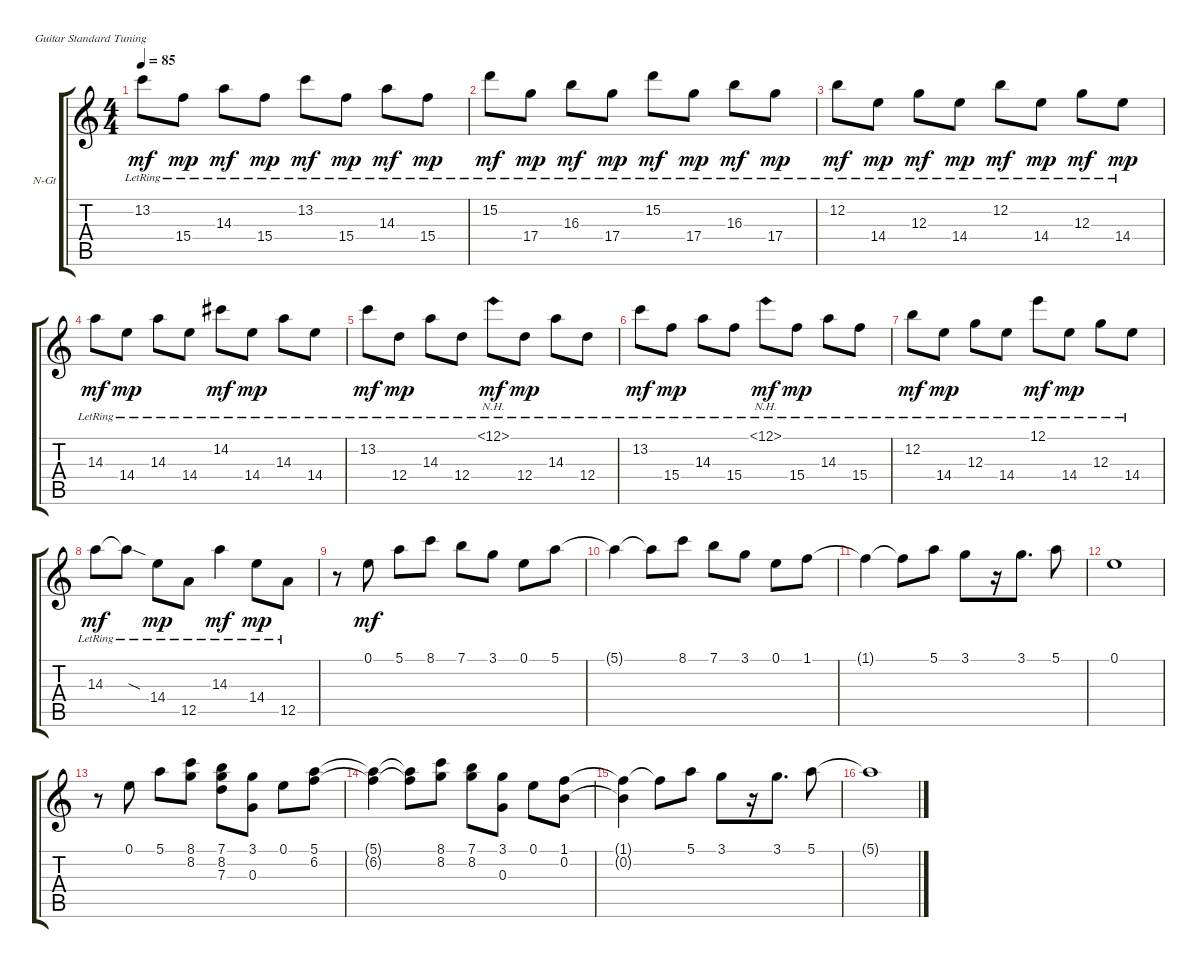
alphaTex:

\defaultSystemsLayout 4
\bracketExtendMode groupsimilarinstruments
\firstSystemTrackNameOrientation horizontal
\otherSystemsTrackNameOrientation horizontal
\track ("Nylon Guitar" "N-Gt") {instrument acousticguitarsteel}
\staff {score tabs}
\tuning (E4 B3 G3 D3 A2 E2)
\ts (4 4)
\tempo 85
\clef g2
\ks c
13.2{lr}.8{dy mf} 15.4{lr}.8{dy mp} 14.3{lr}.8{dy mf} 15.4{lr}.8{dy mp} 13.2{lr}.8{dy mf} 15.4{lr}.8{dy mp} 14.3{lr}.8{dy mf} 15.4{lr}.8{dy mp} |
15.2{lr}.8{dy mf} 17.4{lr}.8{dy mp} 16.3{lr}.8{dy mf} 17.4{lr}.8{dy mp} 15.2{lr}.8{dy mf} 17.4{lr}.8{dy mp} 16.3{lr}.8{dy mf} 17.4{lr}.8{dy mp} |
12.2{lr}.8{dy mf} 14.4{lr}.8{dy mp} 12.3{lr}.8{dy mf} 14.4{lr}.8{dy mp} 12.2{lr}.8{dy mf} 14.4{lr}.8{dy mp} 12.3{lr}.8{dy mf} 14.4{lr}.8{dy mp} |
14.3{lr}.8{dy mf} 14.4{lr}.8{dy mp} 14.3{lr}.8 14.4{lr}.8 14.2{lr}.8{dy mf} 14.4{lr}.8{dy mp} 14.3{lr}.8 14.4{lr}.8 |
13.2{lr}.8{dy mf} 12.4{lr}.8{dy mp} 14.3{lr}.8 12.4{lr}.8 12.1{nh lr}.8{dy mf} 12.4{lr}.8{dy mp} 14.3{lr}.8 12.4{lr}.8 |
13.2{lr}.8{dy mf} 15.4{lr}.8{dy mp} 14.3{lr}.8 15.4{lr}.8 12.1{nh lr}.8{dy mf} 15.4{lr}.8{dy mp} 14.3{lr}.8 15.4{lr}.8 |
12.2{lr}.8{dy mf} 14.4{lr}.8{dy mp} 12.3{lr}.8 14.4{lr}.8 12.1{lr}.8{dy mf} 14.4{lr}.8{dy mp} 12.3{lr}.8 14.4{lr}.8 |
14.3{lr}.8{dy mf} 14.3{sod lr t}.8 14.4{lr}.8{dy mp} 12.5{lr}.8 14.3{lr}.4{dy mf} 14.4{lr}.8{dy mp} 12.5{lr}.8 |
r.8 0.1.8{dy mf} 5.1.8 8.1.8 7.1.8 3.1.8 0.1.8 5.1.8 |
5.1{t}.4 5.1{t}.8 8.1.8 7.1.8 3.1.8 0.1.8 1.1.8 |
1.1{t}.4 1.1{t}.8 5.1.8 3.1.8 r.16 3.1.8{d} 5.1.8 |
0.1.1 |
r.8 0.1.8 5.1.8 (8.1 8.2).8 (7.1 8.2 7.3).8 (3.1 0.3).8 0.1.8 (5.1 6.2).8 |
(5.1{t} 6.2{t}).4 (5.1{t} 6.2{t}).8 (8.1 8.2).8 (7.1 8.2).8 (3.1 0.3).8 0.1.8 (1.1 0.2).8 |
(1.1{t} 0.2{t}).4 1.1{t}.8 5.1.8 3.1.8 r.16 3.1.8{d} 5.1.8 |
5.1{t}.1
